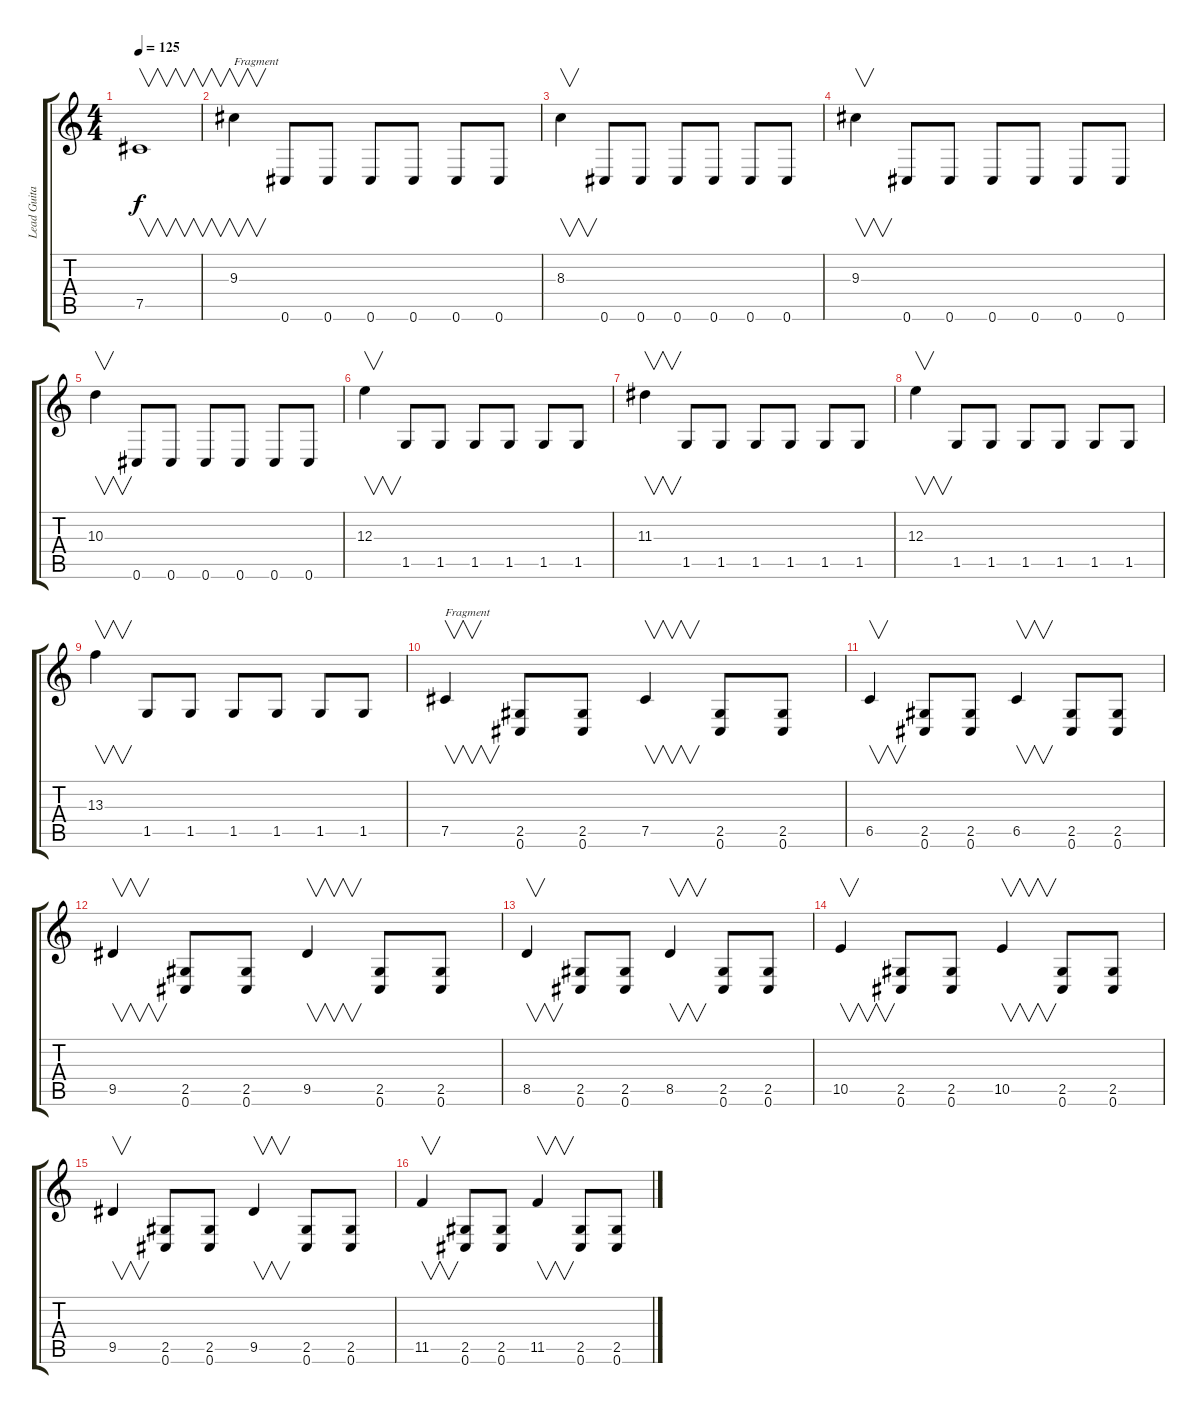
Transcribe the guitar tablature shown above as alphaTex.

\track ("Lead Guitar" "Lead Guita") {instrument distortionguitar}
\staff {score tabs}
\tuning (Db4 Ab3 E3 B2 Gb2 Db2) {hide}
\ts (4 4)
\tempo 125
\clef g2
\ks c
7.5.1{v dy f} |
9.3.4{v txt "Fragment"} 0.6.8 0.6.8 0.6.8 0.6.8 0.6.8 0.6.8 |
8.3.4{v} 0.6.8 0.6.8 0.6.8 0.6.8 0.6.8 0.6.8 |
9.3.4{v} 0.6.8 0.6.8 0.6.8 0.6.8 0.6.8 0.6.8 |
10.3.4{v} 0.6.8 0.6.8 0.6.8 0.6.8 0.6.8 0.6.8 |
12.3.4{v} 1.5.8 1.5.8 1.5.8 1.5.8 1.5.8 1.5.8 |
11.3.4{v} 1.5.8 1.5.8 1.5.8 1.5.8 1.5.8 1.5.8 |
12.3.4{v} 1.5.8 1.5.8 1.5.8 1.5.8 1.5.8 1.5.8 |
13.3.4{v} 1.5.8 1.5.8 1.5.8 1.5.8 1.5.8 1.5.8 |
7.5.4{v txt "Fragment"} (2.5 0.6).8 (2.5 0.6).8 7.5.4{v} (2.5 0.6).8 (2.5 0.6).8 |
6.5.4{v} (2.5 0.6).8 (2.5 0.6).8 6.5.4{v} (2.5 0.6).8 (2.5 0.6).8 |
9.5.4{v} (2.5 0.6).8 (2.5 0.6).8 9.5.4{v} (2.5 0.6).8 (2.5 0.6).8 |
8.5.4{v} (2.5 0.6).8 (2.5 0.6).8 8.5.4{v} (2.5 0.6).8 (2.5 0.6).8 |
10.5.4{v} (2.5 0.6).8 (2.5 0.6).8 10.5.4{v} (2.5 0.6).8 (2.5 0.6).8 |
9.5.4{v} (2.5 0.6).8 (2.5 0.6).8 9.5.4{v} (2.5 0.6).8 (2.5 0.6).8 |
11.5.4{v} (2.5 0.6).8 (2.5 0.6).8 11.5.4{v} (2.5 0.6).8 (2.5 0.6).8
